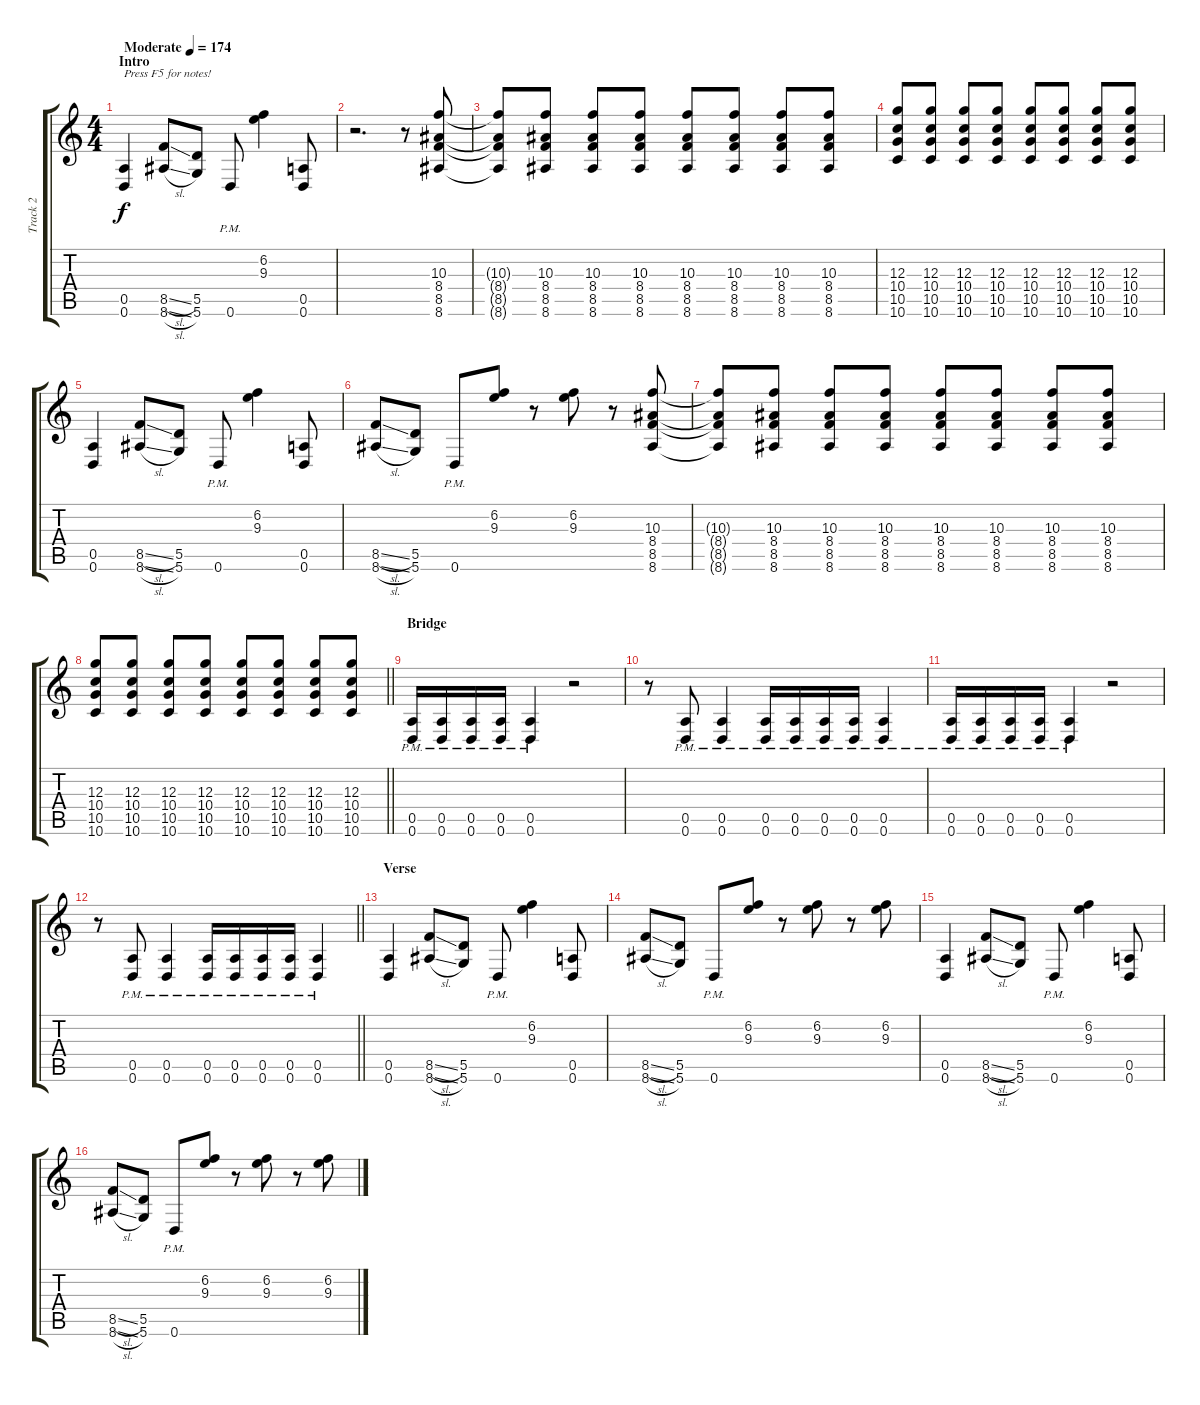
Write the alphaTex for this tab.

\track ("Track 2" "Track 2") {instrument distortionguitar}
\staff {score tabs}
\tuning (E4 B3 G3 D3 A2 D2) {hide}
\ts (4 4)
\section ("" "Intro")
\tempo (174 "Moderate")
\clef g2
\ks c
(0.5 0.6).4{txt "Press F5 for notes!" dy f instrument distortionguitar} (8.5{sl} 8.6{sl}).8 (5.5 5.6).8 0.6{pm}.8 (6.2 9.3).4 (0.5 0.6).8 |
r.2{d} r.8 (10.3 8.4 8.5 8.6).8 |
(10.3{t} 8.4{t} 8.5{t} 8.6{t}).8 (10.3 8.4 8.5 8.6).8 (10.3 8.4 8.5 8.6).8 (10.3 8.4 8.5 8.6).8 (10.3 8.4 8.5 8.6).8 (10.3 8.4 8.5 8.6).8 (10.3 8.4 8.5 8.6).8 (10.3 8.4 8.5 8.6).8 |
(12.3 10.4 10.5 10.6).8 (12.3 10.4 10.5 10.6).8 (12.3 10.4 10.5 10.6).8 (12.3 10.4 10.5 10.6).8 (12.3 10.4 10.5 10.6).8 (12.3 10.4 10.5 10.6).8 (12.3 10.4 10.5 10.6).8 (12.3 10.4 10.5 10.6).8 |
(0.5 0.6).4 (8.5{sl} 8.6{sl}).8 (5.5 5.6).8 0.6{pm}.8 (6.2 9.3).4 (0.5 0.6).8 |
(8.5{sl} 8.6{sl}).8 (5.5 5.6).8 0.6{pm}.8 (6.2 9.3).8 r.8 (6.2 9.3).8 r.8 (10.3 8.4 8.5 8.6).8 |
(10.3{t} 8.4{t} 8.5{t} 8.6{t}).8 (10.3 8.4 8.5 8.6).8 (10.3 8.4 8.5 8.6).8 (10.3 8.4 8.5 8.6).8 (10.3 8.4 8.5 8.6).8 (10.3 8.4 8.5 8.6).8 (10.3 8.4 8.5 8.6).8 (10.3 8.4 8.5 8.6).8 |
\barLineRight lightlight
(12.3 10.4 10.5 10.6).8 (12.3 10.4 10.5 10.6).8 (12.3 10.4 10.5 10.6).8 (12.3 10.4 10.5 10.6).8 (12.3 10.4 10.5 10.6).8 (12.3 10.4 10.5 10.6).8 (12.3 10.4 10.5 10.6).8 (12.3 10.4 10.5 10.6).8 |
\section ("" "Bridge")
(0.5{pm} 0.6{pm}).16 (0.5{pm} 0.6{pm}).16 (0.5{pm} 0.6{pm}).16 (0.5{pm} 0.6{pm}).16 (0.5{pm} 0.6{pm}).4 r.2 |
r.8 (0.5{pm} 0.6{pm}).8 (0.5{pm} 0.6{pm}).4 (0.5{pm} 0.6{pm}).16 (0.5{pm} 0.6{pm}).16 (0.5{pm} 0.6{pm}).16 (0.5{pm} 0.6{pm}).16 (0.5{pm} 0.6{pm}).4 |
(0.5{pm} 0.6{pm}).16 (0.5{pm} 0.6{pm}).16 (0.5{pm} 0.6{pm}).16 (0.5{pm} 0.6{pm}).16 (0.5{pm} 0.6{pm}).4 r.2 |
\barLineRight lightlight
r.8 (0.5{pm} 0.6{pm}).8 (0.5{pm} 0.6{pm}).4 (0.5{pm} 0.6{pm}).16 (0.5{pm} 0.6{pm}).16 (0.5{pm} 0.6{pm}).16 (0.5{pm} 0.6{pm}).16 (0.5{pm} 0.6{pm}).4 |
\section ("" "Verse")
(0.5 0.6).4 (8.5{sl} 8.6{sl}).8 (5.5 5.6).8 0.6{pm}.8 (6.2 9.3).4 (0.5 0.6).8 |
(8.5{sl} 8.6{sl}).8 (5.5 5.6).8 0.6{pm}.8 (6.2 9.3).8 r.8 (6.2 9.3).8 r.8 (6.2 9.3).8 |
(0.5 0.6).4 (8.5{sl} 8.6{sl}).8 (5.5 5.6).8 0.6{pm}.8 (6.2 9.3).4 (0.5 0.6).8 |
(8.5{sl} 8.6{sl}).8 (5.5 5.6).8 0.6{pm}.8 (6.2 9.3).8 r.8 (6.2 9.3).8 r.8 (6.2 9.3).8
